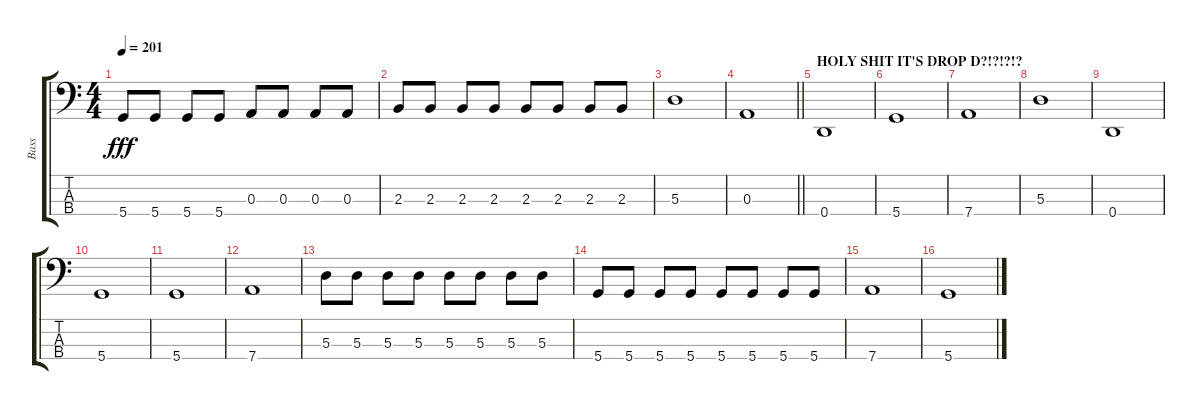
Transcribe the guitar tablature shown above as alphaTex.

\track ("Bass" "Bass") {instrument electricbassfinger}
\staff {score tabs}
\tuning (G2 D2 A1 D1) {hide}
\ts (4 4)
\tempo 201
\clef f4
\ks c
5.4.8{dy fff} 5.4.8 5.4.8 5.4.8 0.3.8 0.3.8 0.3.8 0.3.8 |
2.3.8 2.3.8 2.3.8 2.3.8 2.3.8 2.3.8 2.3.8 2.3.8 |
5.3.1 |
\barLineRight lightlight
0.3.1 |
\section ("" "HOLY SHIT IT'S DROP D?!?!?!?")
0.4.1 |
5.4.1 |
7.4.1 |
5.3.1 |
0.4.1 |
5.4.1 |
5.4.1 |
7.4.1 |
5.3.8 5.3.8 5.3.8 5.3.8 5.3.8 5.3.8 5.3.8 5.3.8 |
5.4.8 5.4.8 5.4.8 5.4.8 5.4.8 5.4.8 5.4.8 5.4.8 |
7.4.1 |
5.4.1
